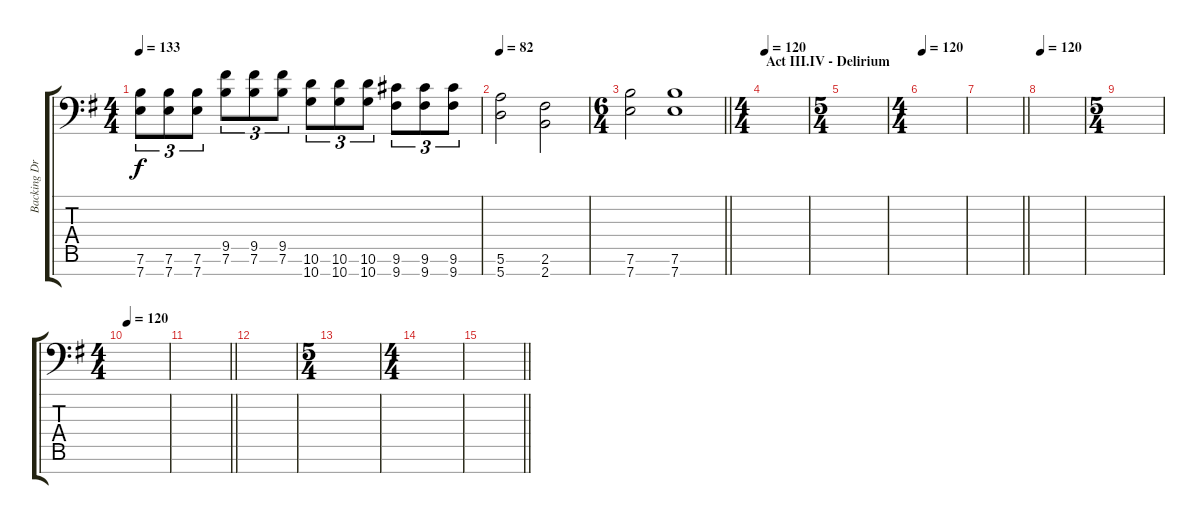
\track ("Backing Dropped A" "Backing Dr") {instrument distortionguitar}
\staff {score tabs}
\tuning (E4 B3 G3 D3 A2 E2 A1) {hide}
\ts (4 4)
\tempo 133
\clef f4
\ks eminor
(7.6 7.7).8{tu (3 2) dy f} (7.6 7.7).8{tu (3 2)} (7.6 7.7).8{tu (3 2)} (9.5 7.6).8{tu (3 2)} (9.5 7.6).8{tu (3 2)} (9.5 7.6).8{tu (3 2)} (10.6 10.7).8{tu (3 2)} (10.6 10.7).8{tu (3 2)} (10.6 10.7).8{tu (3 2)} (9.6 9.7).8{tu (3 2)} (9.6 9.7).8{tu (3 2)} (9.6 9.7).8{tu (3 2)} |
\tempo 82
(5.6 5.7).2 (2.6 2.7).2 |
\ts (6 4)
\barLineRight lightlight
(7.6 7.7).2 (7.6 7.7).1 |
\ts (4 4)
\section ("" "Act III.IV - Delirium")
\tempo 120
|
\ts (5 4)
|
\ts (4 4)
\tempo 120
|
\barLineRight lightlight
|
\tempo 120
|
\ts (5 4)
|
\ts (4 4)
\tempo 120
|
\barLineRight lightlight
|
\section ("" "")
|
\ts (5 4)
|
\ts (4 4)
|
\barLineRight lightlight
